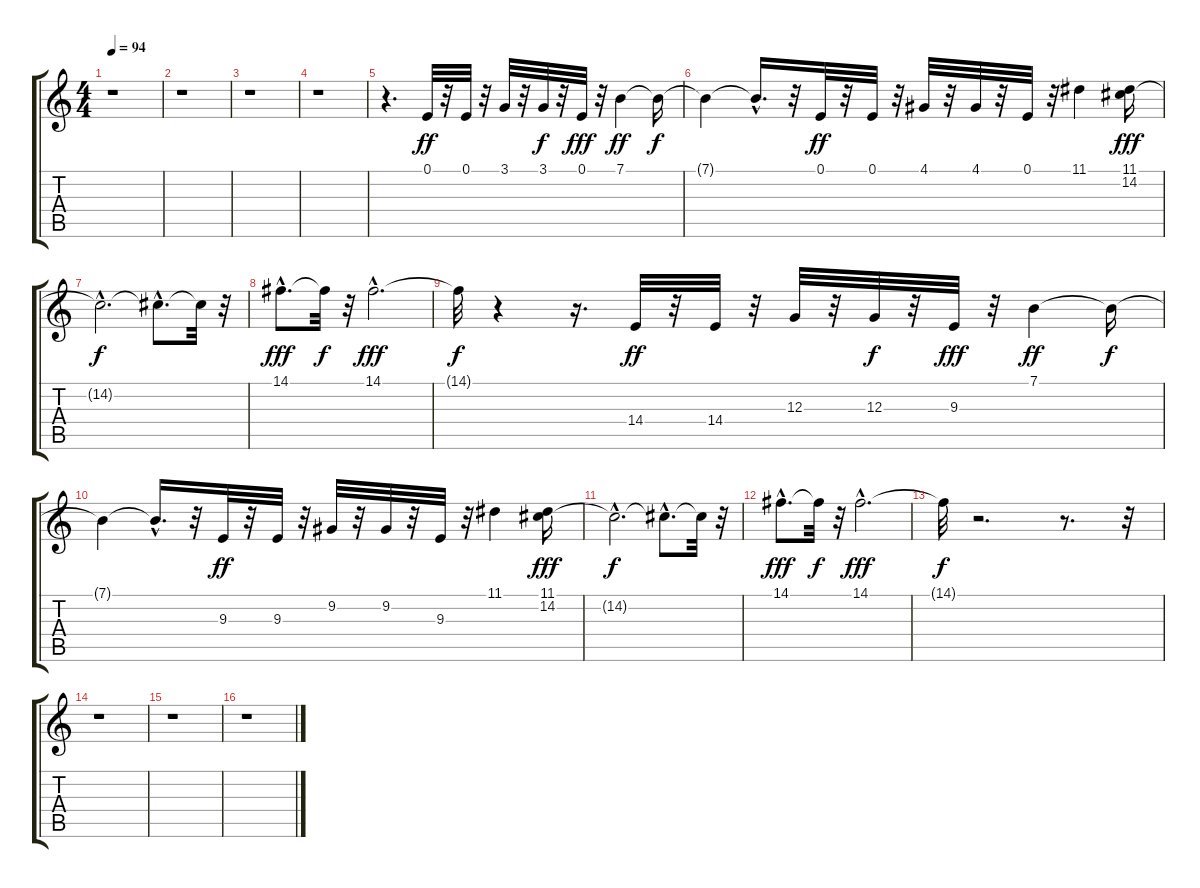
\track "" {instrument synthstrings2}
\staff {score tabs}
\tuning (E4 B3 G3 D3 A2 E2) {hide}
\ts (4 4)
\tempo 94
\clef g2
\ks c
r.1{dy ff} |
r.1 |
r.1 |
r.1 |
r.4{d} 0.1.32 r.32 0.1.32 r.32 3.1.32 r.32 3.1.32{dy f} r.32 0.1.32{dy fff} r.32 7.1.4{dy ff} 7.1{t}.16{dy f} |
7.1{t}.4 7.1{hac t}.16{d} r.32 0.1.32{dy ff} r.32 0.1.32 r.32 4.1.32 r.32 4.1.32 r.32 0.1.32 r.32 11.1.4 (11.1 14.2).16{dy fff} |
14.2{hac t}.2{d dy f} 14.2{hac t}.8{d} 14.2{t}.32 r.32 |
14.1{hac}.8{d dy fff} 14.1{t}.32{dy f} r.32 14.1{hac}.2{d dy fff} |
14.1{t}.32{dy f} r.4 r.16{d} 14.4.32{dy ff} r.32 14.4.32 r.32 12.3.32 r.32 12.3.32{dy f} r.32 9.3.32{dy fff} r.32 7.1.4{dy ff} 7.1{t}.16{dy f} |
7.1{t}.4 7.1{hac t}.16{d} r.32 9.3.32{dy ff} r.32 9.3.32 r.32 9.2.32 r.32 9.2.32 r.32 9.3.32 r.32 11.1.4 (11.1 14.2).16{dy fff} |
14.2{hac t}.2{d dy f} 14.2{hac t}.8{d} 14.2{t}.32 r.32 |
14.1{hac}.8{d dy fff} 14.1{t}.32{dy f} r.32 14.1{hac}.2{d dy fff} |
14.1{t}.32{dy f} r.2{d} r.8{d} r.32 |
r.1 |
r.1 |
r.1
